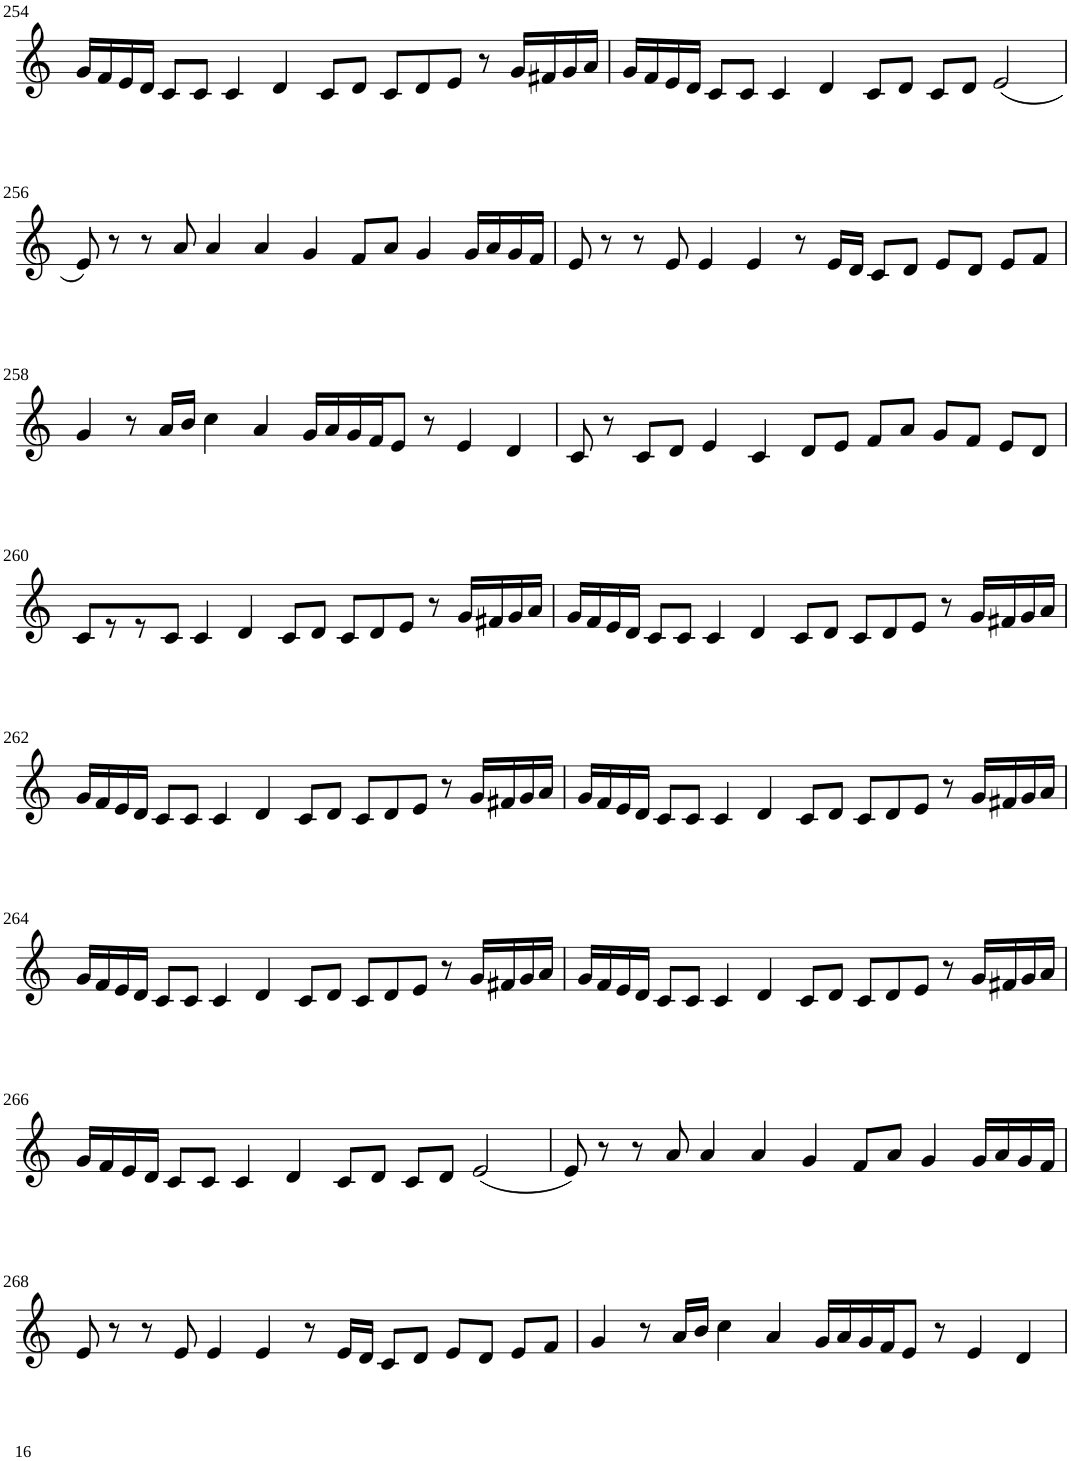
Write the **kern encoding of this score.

**kern
*part1
*staff1
*I"Violin
!!LO:PB:g=z
*clefG2
*k[]
*M8/4
=254
16g/LL
16f/
16e/
16d/JJ
8c/L
8c/J
4c/
4d/
8c/L
8d/J
8c/L
8d/
8e/J
8r
16g/LL
16f#X/
16g/
16a/JJ
=255
16g/LL
16f/
16e/
16d/JJ
8c/L
8c/J
4c/
4d/
8c/L
8d/J
8c/L
8d/J
(2e/
!!LO:LB:g=z
=256
8e/)
8r
8r
8a/
4a/
4a/
4g/
8f/L
8a/J
4g/
16g/LL
16a/
16g/
16f/JJ
=257
8e/
8r
8r
8e/
4e/
4e/
8r
16e/LL
16d/JJ
8c/L
8d/J
8e/L
8d/J
8e/L
8f/J
!!LO:LB:g=z
=258
4g/
8r
16a/LL
16b/JJ
4cc\
4a/
16g/LL
16a/
16g/
16f/J
8e/J
8r
4e/
4d/
=259
8c/
8r
8c/L
8d/J
4e/
4c/
8d/L
8e/J
8f/L
8a/J
8g/L
8f/J
8e/L
8d/J
!!LO:LB:g=z
=260
8c/L
8r
8r
8c/J
4c/
4d/
8c/L
8d/J
8c/L
8d/
8e/J
8r
16g/LL
16f#X/
16g/
16a/JJ
=261
16g/LL
16f/
16e/
16d/JJ
8c/L
8c/J
4c/
4d/
8c/L
8d/J
8c/L
8d/
8e/J
8r
16g/LL
16f#X/
16g/
16a/JJ
!!LO:LB:g=z
=262
16g/LL
16f/
16e/
16d/JJ
8c/L
8c/J
4c/
4d/
8c/L
8d/J
8c/L
8d/
8e/J
8r
16g/LL
16f#X/
16g/
16a/JJ
=263
16g/LL
16f/
16e/
16d/JJ
8c/L
8c/J
4c/
4d/
8c/L
8d/J
8c/L
8d/
8e/J
8r
16g/LL
16f#X/
16g/
16a/JJ
!!LO:LB:g=z
=264
16g/LL
16f/
16e/
16d/JJ
8c/L
8c/J
4c/
4d/
8c/L
8d/J
8c/L
8d/
8e/J
8r
16g/LL
16f#X/
16g/
16a/JJ
=265
16g/LL
16f/
16e/
16d/JJ
8c/L
8c/J
4c/
4d/
8c/L
8d/J
8c/L
8d/
8e/J
8r
16g/LL
16f#X/
16g/
16a/JJ
!!LO:LB:g=z
=266
16g/LL
16f/
16e/
16d/JJ
8c/L
8c/J
4c/
4d/
8c/L
8d/J
8c/L
8d/J
(2e/
=267
8e/)
8r
8r
8a/
4a/
4a/
4g/
8f/L
8a/J
4g/
16g/LL
16a/
16g/
16f/JJ
!!LO:LB:g=z
=268
8e/
8r
8r
8e/
4e/
4e/
8r
16e/LL
16d/JJ
8c/L
8d/J
8e/L
8d/J
8e/L
8f/J
=269
4g/
8r
16a/LL
16b/JJ
4cc\
4a/
16g/LL
16a/
16g/
16f/J
8e/J
8r
4e/
4d/
=
*-
